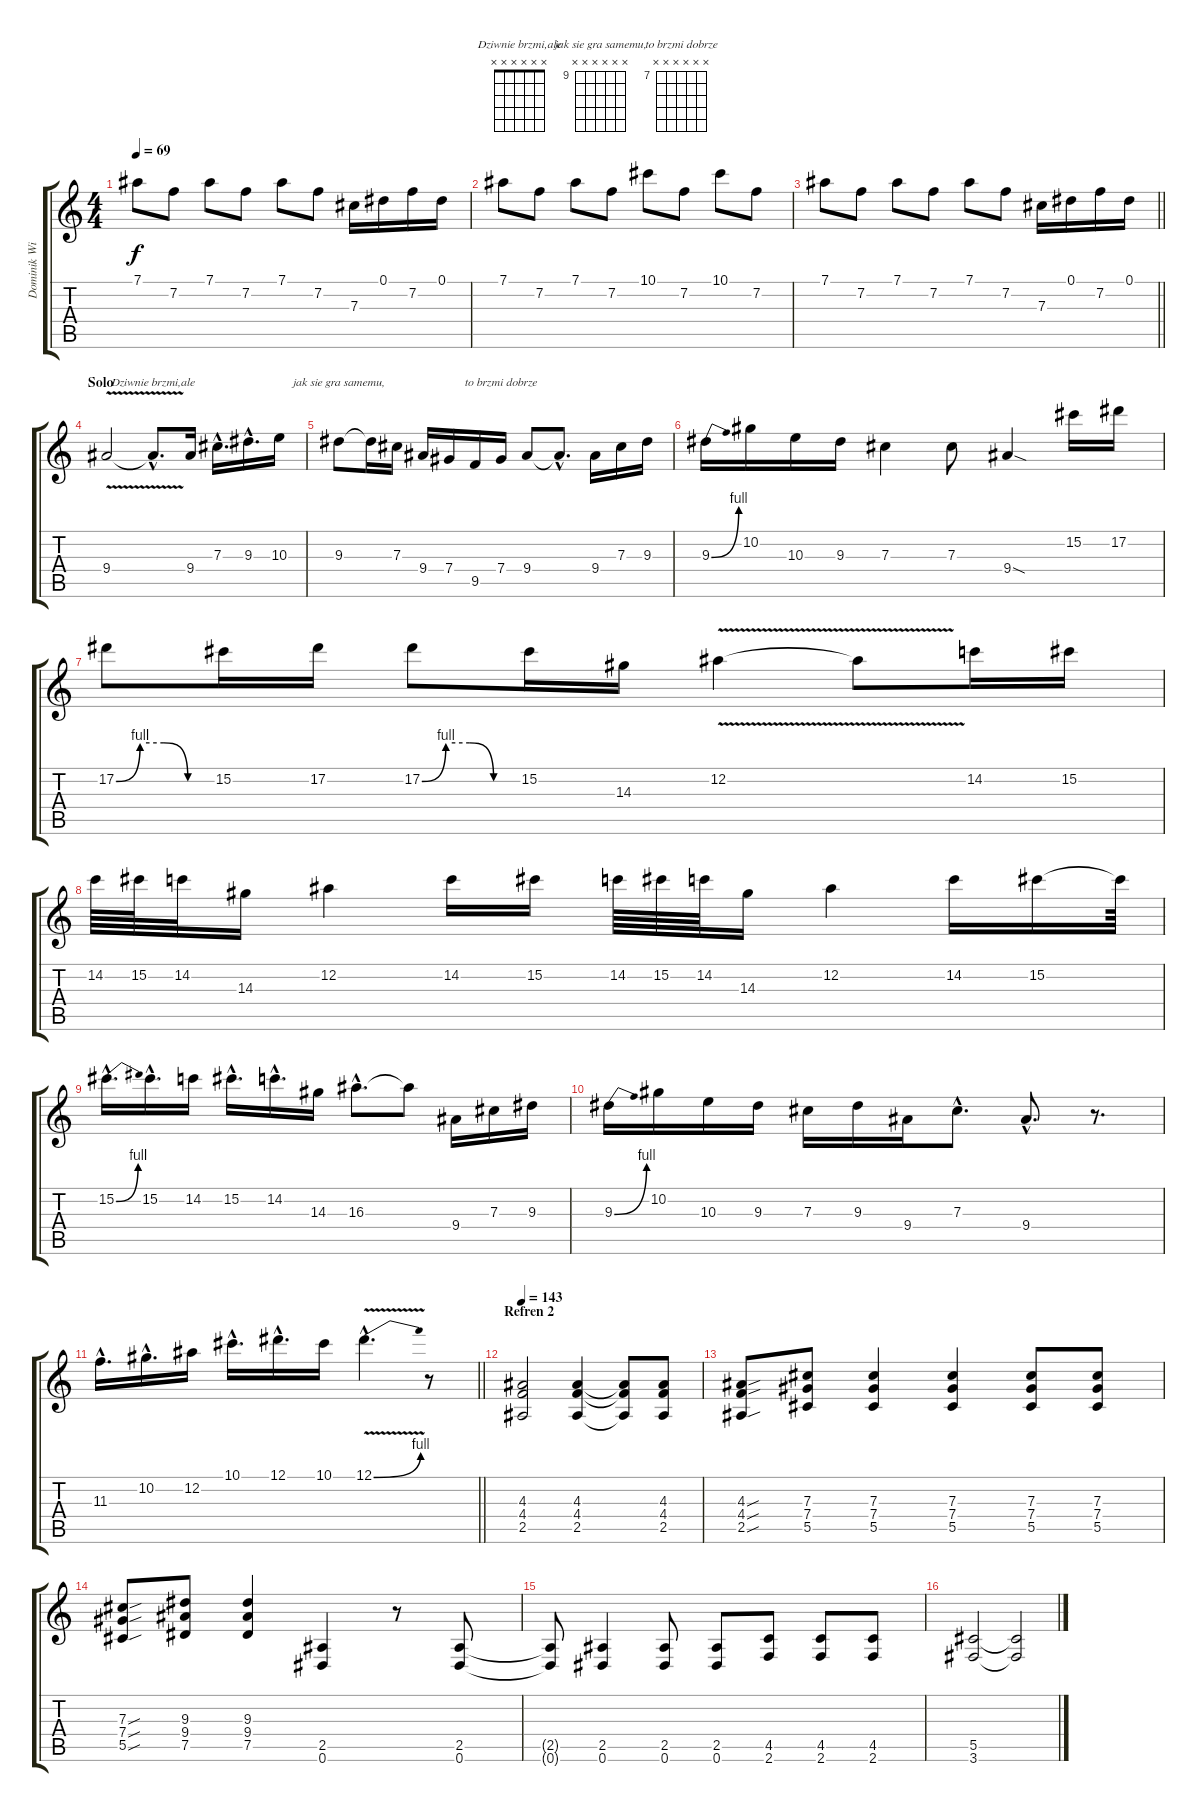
\track ("Dominik Witczak" "Dominik Wi") {instrument electricguitarjazz}
\staff {score tabs}
\tuning (Eb4 Bb3 Gb3 Db3 Ab2 Eb2) {hide}
\chord ("Dziwnie brzmi,ale " x x x x x x)
\chord ("jak sie gra samemu," x x x x x x) {firstfret 9}
\chord ("to brzmi dobrze" x x x x x x) {firstfret 7}
\ts (4 4)
\tempo 69
\clef g2
\ks c
7.1.8{dy f} 7.2.8 7.1.8 7.2.8 7.1.8 7.2.8 7.3.16 0.1.16 7.2.16 0.1.16 |
7.1.8{volume 12} 7.2.8 7.1.8 7.2.8 10.1.8 7.2.8 10.1.8 7.2.8 |
\barLineRight lightlight
7.1.8 7.2.8 7.1.8 7.2.8 7.1.8 7.2.8 7.3.16 0.1.16 7.2.16 0.1.16 |
\section ("" "Solo")
9.4{v}.2{instrument distortionguitar} 9.4{hac t}.8{d ch "Dziwnie brzmi,ale "} 9.4.16 7.3{hac}.16{d} 9.3{hac}.16{d} 10.3.16 |
9.3.8{ch "jak sie gra samemu,"} 9.3{t}.16 7.3.16 9.4.16 7.4.16 9.5.16 7.4.16{ch "to brzmi dobrze"} 9.4.8 9.4{hac t}.8{d} 9.4.16 7.3.16 9.3.16 |
9.3{be (bend 0 0 60 4)}.16 10.2.16 10.3.16 9.3.16 7.3.4 7.3.8 9.4{sod}.4 15.2.16 17.2.16 |
17.2{be (custom 0 0 15 4 30 4 45 0 60 0)}.8 15.2.16 17.2.16 17.2{be (custom 0 0 15 4 30 4 45 0 60 0)}.8 15.2.16 14.3.16 12.2{v}.4 12.2{t}.8 14.2.16 15.2.16 |
14.2.64 15.2.64 14.2.32 14.3.16 12.2.4 14.2.16 15.2.16 14.2.64 15.2.64 14.2.64 14.3.16 12.2.4 14.2.16 15.2.16 15.2{t}.64 |
15.2{be (bend 0 0 60 4) hac}.16{d} 15.2{hac}.16{d} 14.2.16 15.2{hac}.16{d} 14.2{hac}.16{d} 14.3.16 16.3{hac}.8{d} 16.3{t}.8 9.4.16 7.3.16 9.3.16 |
9.3{be (bend 0 0 60 4)}.16 10.2.16 10.3.16 9.3.16 7.3.16 9.3.16 9.4.16 7.3{hac}.8{d} 9.4{hac}.8{d} r.8{d} |
\barLineRight lightlight
11.3{hac}.16{d} 10.2{hac}.16{d} 12.2.16 10.1{hac}.16{d} 12.1{hac}.16{d} 10.1.16 12.1{be (bend 0 0 60 4) v hac}.4{d} r.8 |
\section ("" "Refren 2")
\tempo 143
(4.3 4.4 2.5).2{volume 12 instrument distortionguitar} (4.3 4.4 2.5).4 (4.3{t} 4.4{t} 2.5{t}).8 (4.3 4.4 2.5).8 |
(4.3{sou} 4.4{sou} 2.5{sou}).8 (7.3 7.4 5.5).8 (7.3 7.4 5.5).4 (7.3 7.4 5.5).4 (7.3 7.4 5.5).8 (7.3 7.4 5.5).8 |
(7.3{sou} 7.4{sou} 5.5{sou}).8 (9.3 9.4 7.5).8 (9.3 9.4 7.5).4 (2.5 0.6).4 r.8 (2.5 0.6).8 |
(2.5{t} 0.6{t}).8 (2.5 0.6).4 (2.5 0.6).8 (2.5 0.6).8 (4.5 2.6).8 (4.5 2.6).8 (4.5 2.6).8 |
(5.5 3.6).2 (5.5{t} 3.6{t}).2
